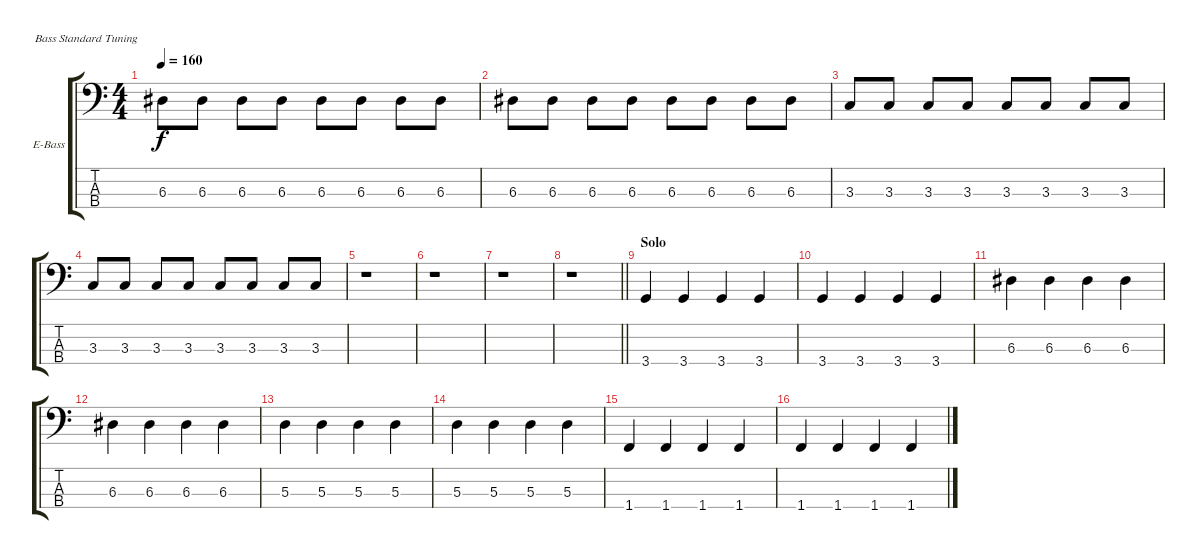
\bracketExtendMode groupsimilarinstruments
\firstSystemTrackNameOrientation horizontal
\otherSystemsTrackNameOrientation horizontal
\track ("Electric Bass" "E-Bass") {instrument electricbassfinger}
\staff {score tabs}
\tuning (G2 D2 A1 E1)
\ts (4 4)
\tempo 160
\clef f4
\scale
0.333333
\ks c
6.3.8{dy f} 6.3.8 6.3.8 6.3.8 6.3.8 6.3.8 6.3.8 6.3.8 |
\scale
0.333333 6.3.8 6.3.8 6.3.8 6.3.8 6.3.8 6.3.8 6.3.8 6.3.8 |
\scale
0.333333 3.3.8 3.3.8 3.3.8 3.3.8 3.3.8 3.3.8 3.3.8 3.3.8 |
\scale
0.333333 3.3.8 3.3.8 3.3.8 3.3.8 3.3.8 3.3.8 3.3.8 3.3.8 |
\scale
0.333333 r.1 |
\scale
0.333333 r.1 |
\scale
0.333333 r.1 |
\scale
0.333333
\barLineRight lightlight
r.1 |
\section ("" "Solo")
\scale
0.333333 3.4.4 3.4.4 3.4.4 3.4.4 |
\scale
0.333333 3.4.4 3.4.4 3.4.4 3.4.4 |
\scale
0.333333 6.3.4 6.3.4 6.3.4 6.3.4 |
\scale
0.333333 6.3.4 6.3.4 6.3.4 6.3.4 |
\scale
0.333333 5.3.4 5.3.4 5.3.4 5.3.4 |
\scale
0.333333 5.3.4 5.3.4 5.3.4 5.3.4 |
\scale
0.333333 1.4.4 1.4.4 1.4.4 1.4.4 |
\scale
0.333333 1.4.4 1.4.4 1.4.4 1.4.4
